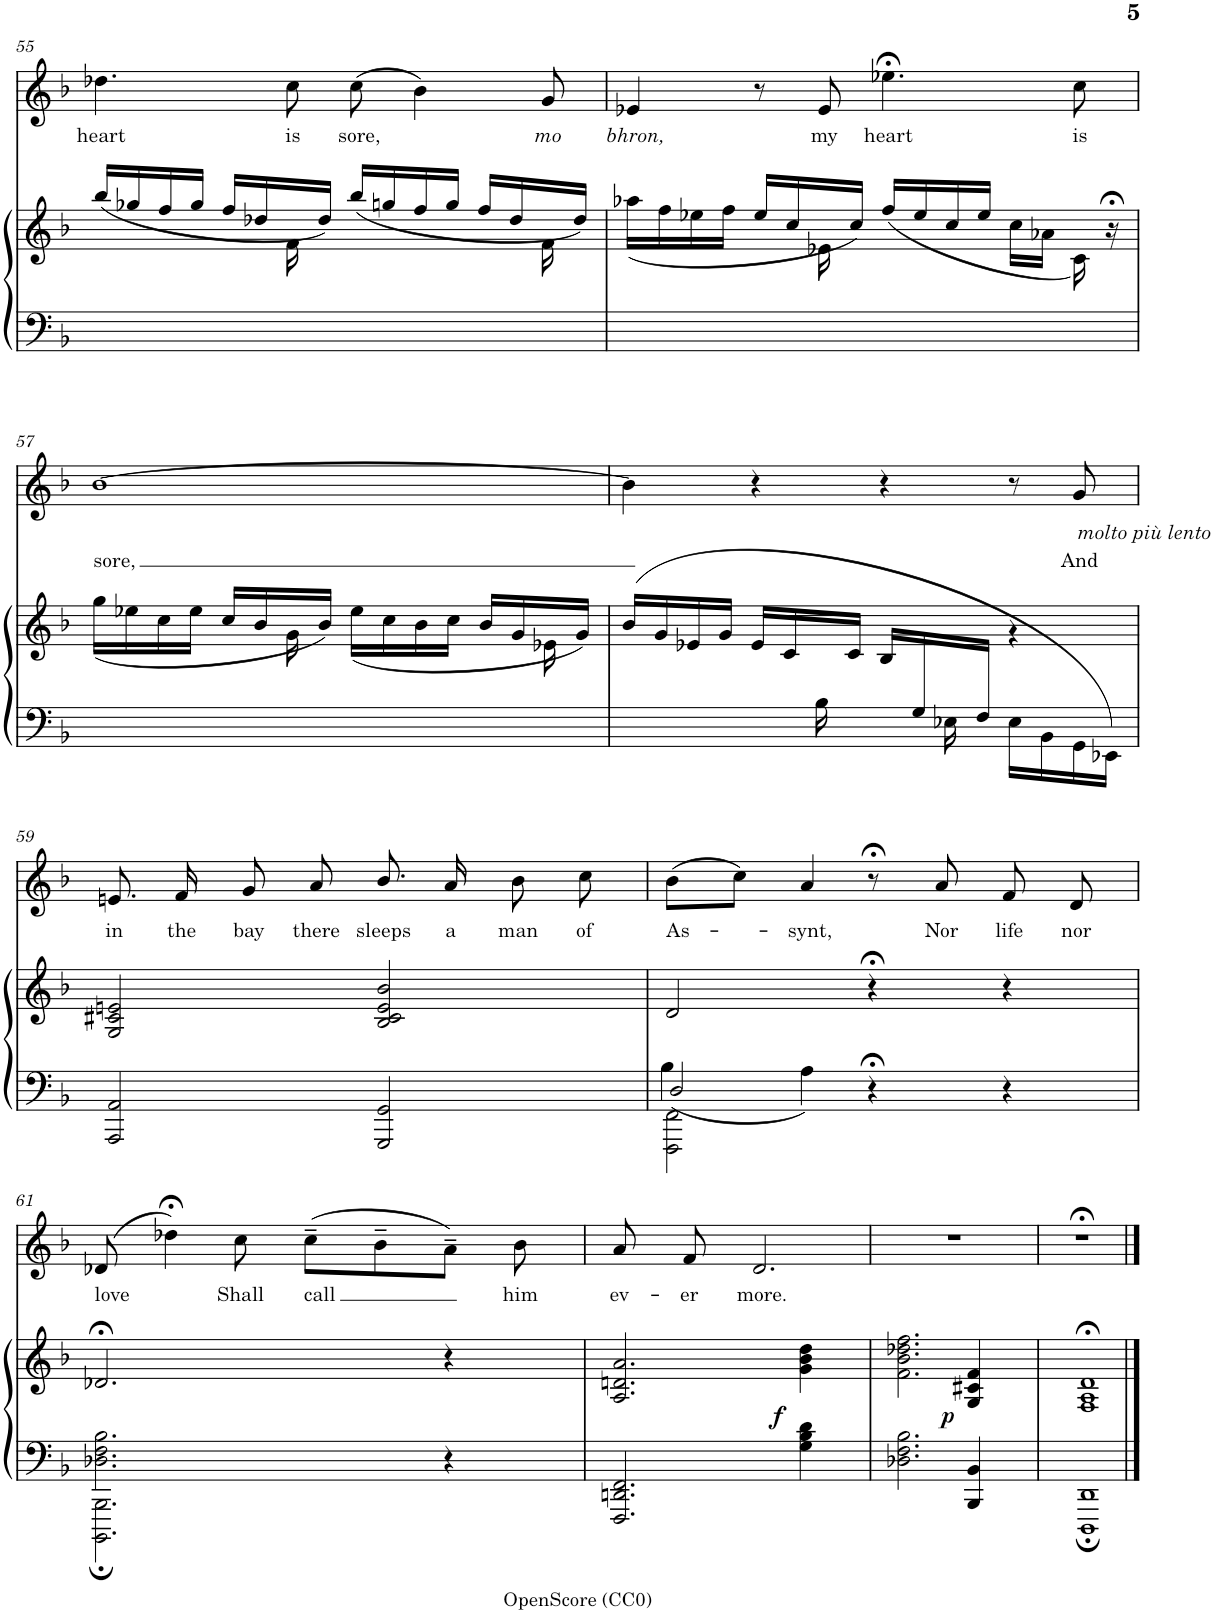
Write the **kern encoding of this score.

**kern	**kern	**dynam	**kern	**text
*part2	*part2	*part2	*part1	*part1
*staff3	*staff2	*staff2/3	*staff1	*staff1
*I"Piano	*	*	*I"Voice	*
*I'Pno	*	*	*	*
!!LO:PB:g=z
*clefF4	*clefG2	*	*clefG2	*
*k[b-]	*k[b-]	*	*k[b-]	*
*M4/4	*M4/4	*	*M4/4	*
*met(c)	*met(c)	*	*met(c)	*
=55	=55	=55	=55	=55
*	*^	*	*	*
!	!	!	!	!	!LO:LY:b
1ryy	(<16bb-/LL	4.ryy	.	4.dd-X\	heart
.	16gg-X/	.	.	.	.
.	16ff/	.	.	.	.
.	16gg-/JJ	.	.	.	.
.	16ff/LL	.	.	.	.
.	16dd-X/	.	.	.	.
!	!	!	!	!	!LO:LY:b
.	16ryy	16f\	.	8cc\	is
.	16dd-/JJ)	4..ryy	.	.	.
!	!	!	!	!	!LO:LY:b
.	(<16bb-/LL	.	.	(8cc\	sore,
.	16ggn/	.	.	.	.
.	16ff/	.	.	4b-'~\)	.
.	16gg/JJ	.	.	.	.
.	16ff/LL	.	.	.	.
.	16dd-/	.	.	.	.
!	!	!	!	!	!LO:LY:b
.	16ryy	16f\	.	8g/	mo
.	16dd-/JJ)	16ryy	.	.	.
=56	=56	=56	=56	=56	=56
!	!	!	!	!	!LO:LY:b
1ryy	(<16aa-X\LL	4.ryy	.	4e-X/	bhron,
.	16ff\	.	.	.	.
.	16ee-X\	.	.	.	.
.	16ff\JJ	.	.	.	.
.	16ee-/LL	.	.	8r	.
.	16cc/	.	.	.	.
!	!	!	!	!	!LO:LY:b
.	16ryy	16e-X\	.	8e-/	my
.	16cc/JJ)	2ryy	.	.	.
!	!	!	!	!	!LO:LY:b
.	(<16ff/LL	.	.	4.ee-X;<\	heart
.	16ee-/	.	.	.	.
.	16cc/	.	.	.	.
.	16ee-/JJ	.	.	.	.
.	16cc\LL	.	.	.	.
.	16a-X\JJ	.	.	.	.
!	!	!	!	!	!LO:LY:b
.	16c\)	.	.	8cc\	is
.	16r;<	16ryy	.	.	.
!!LO:LB:g=z
=57	=57	=57	=57	=57	=57
!	!	!	!	!	!LO:LY:b
1ryy	(<16gg\LL	4.ryy	.	[1b-	sore,
.	16ee-X\	.	.	.	.
.	16cc\	.	.	.	.
.	16ee-\JJ	.	.	.	.
.	16cc/LL	.	.	.	.
.	16b-/	.	.	.	.
.	16ryy	16g\	.	.	.
.	16b-/JJ)	4..ryy	.	.	.
.	(<16ee-\LL	.	.	.	.
.	16cc\	.	.	.	.
.	16b-\	.	.	.	.
.	16cc\JJ	.	.	.	.
.	16b-/LL	.	.	.	.
.	16g/	.	.	.	.
.	16ryy	16e-X\	.	.	.
.	16g/JJ)	16ryy	.	.	.
=58	=58	=58	=58	=58	=58
*^	*	*	*	*	*
*	*^	*	*	*	*	*
16ryy	4.ryy	1ryy	(>16b-/LL	2.ryy	.	4b-\]	.
.	.	.	16g/	.	.	.	.
.	.	.	16e-X/	.	.	.	.
.	.	.	16g/JJ	.	.	.	.
.	.	.	16e-/LL	.	.	4r	.
.	.	.	16c/	.	.	.	.
.	16B-\	.	16ryy	.	.	.	.
.	8.ryy	.	16c/JJ	.	.	.	.
.	.	.	16B-/LL	.	.	4r	.
16G/	.	.	16ryy	.	.	.	.
16ryy	16E-X\	.	16ryy	.	.	.	.
16F/JJ	4ryy	.	4ryy	.	.	.	.
16E-\LL	.	.	.	4r	.	8r	.
16BB-\	.	.	.	.	.	.	.
!	!	!	!	!	!	!LO:TX:b:i:t=molto più lento	!
!	!	!	!	!	!	!	!LO:LY:b
16GG\	.	.	.	.	.	8g/	And
16EE-X\JJ)	16ryy	.	16ryy	.	.	.	.
*	*v	*v	*	*	*	*	*
*	*	*v	*v	*	*	*
!!LO:LB:g=z
=59	=59	=59	=59	=59	=59
!	!	!	!	!	!LO:LY:b
*v	*v	*	*	*	*
2AAA/ 2AA/	2G/ 2c#X/ 2en/	.	8.en/	in
!	!	!	!	!LO:LY:b
.	.	.	16f/	the
!	!	!	!	!LO:LY:b
.	.	.	8g/	bay
!	!	!	!	!LO:LY:b
.	.	.	8a/	there
!	!	!	!	!LO:LY:b
2GGG/ 2GG/	2B-/ 2c#/ 2e/ 2b-/	.	8.b-/	sleeps
!	!	!	!	!LO:LY:b
.	.	.	16a/	a
!	!	!	!	!LO:LY:b
.	.	.	8b-\	man
!	!	!	!	!LO:LY:b
.	.	.	8cc\	of
=60	=60	=60	=60	=60
*^	*	*	*	*
*	*^	*	*	*	*
!	!	!	!	!	!	!LO:LY:b
4B-\	2D/	2FFF\ 2FF\	2d/	.	(8b-\L	As-
.	.	.	.	.	8cc\J)	.
!	!	!	!	!	!	!LO:LY:b
4A\	.	.	.	.	4a/	-synt,
2ryy	4r;<	2ryy	4r;<	.	8r;<	.
!	!	!	!	!	!	!LO:LY:b
.	.	.	.	.	8a/	Nor
!	!	!	!	!	!	!LO:LY:b
.	4r	.	4r	.	8f/	life
!	!	!	!	!	!	!LO:LY:b
.	.	.	.	.	8d/	nor
*	*v	*v	*	*	*	*
!!LO:LB:g=z
=61	=61	=61	=61	=61	=61
!	!	!	!	!	!LO:LY:b
2.D-X\ 2.F\ 2.B-\	2.BBBB-\; 2.BBB-\;	2.d-X;</	.	(8d-X/	love
.	.	.	.	4dd-X;<\)	.
!	!	!	!	!	!LO:LY:b
.	.	.	.	8cc\	Shall
!	!	!	!	!	!LO:LY:b
.	.	.	.	(8cc~\L	call
.	.	.	.	8b-~\	.
4ryy	4r	4r	.	8a~\J)	.
!	!	!	!	!	!LO:LY:b
.	.	.	.	8b-\	him
*v	*v	*	*	*	*
=62	=62	=62	=62	=62
!	!	!	!	!LO:LY:b
2.FFF/ 2.DDn/ 2.FF/	2.A/ 2.dn/ 2.a/	.	8a/	ev-
!	!	!	!	!LO:LY:b
.	.	.	8f/	-er
!	!	!	!	!LO:LY:b
.	.	.	2.d/	more.
!	!	!LO:DY:b	!	!
4G\ 4B-\ 4d\	4g\ 4b-\ 4dd\	f	.	.
=63	=63	=63	=63	=63
2.D-X\ 2.F\ 2.B-\	2.f\ 2.b-\ 2.dd-X\ 2.ff\	.	1r	.
!	!	!LO:DY:b	!	!
4BBB-/ 4BB-/	4G/ 4c#X/ 4f/	p	.	.
=64	=64	=64	=64	=64
1DDD; 1DD;	1F;< 1A;< 1d;<	.	1r;<	.
==	==	==	==	==
*-	*-	*-	*-	*-
